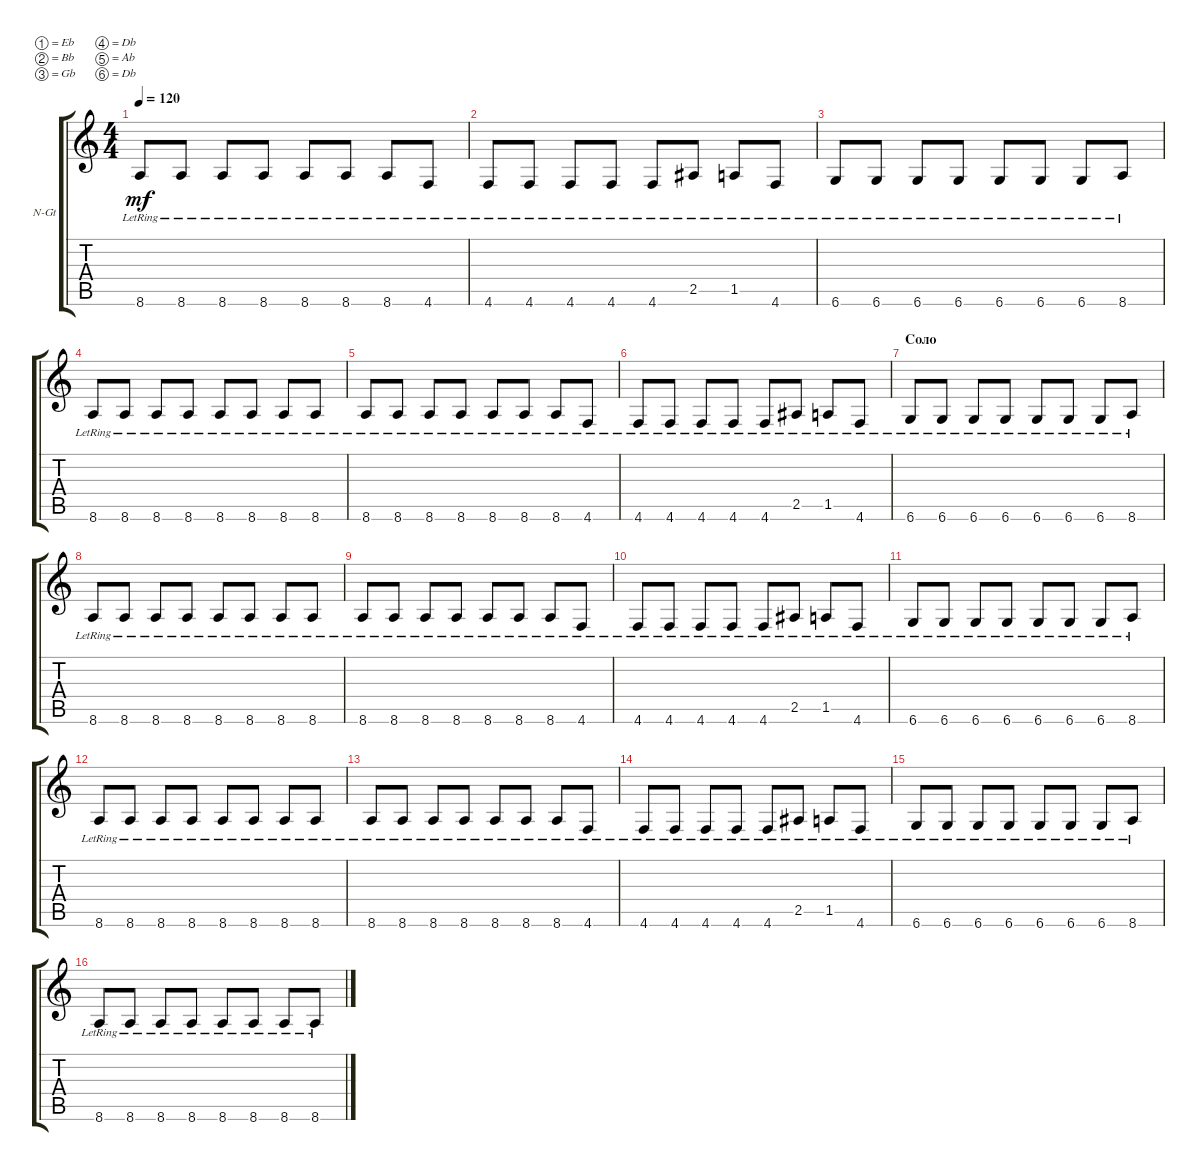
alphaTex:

\defaultSystemsLayout 4
\bracketExtendMode groupsimilarinstruments
\firstSystemTrackNameOrientation horizontal
\otherSystemsTrackNameOrientation horizontal
\track ("Nylon Guitar" "N-Gt") {instrument acousticguitarnylon}
\staff {score tabs}
\tuning (Eb4 Bb3 Gb3 Db3 Ab2 Db2)
\ts (4 4)
\tempo 120
\clef g2
\ks c
8.6{lr}.8{dy mf} 8.6{lr}.8 8.6{lr}.8 8.6{lr}.8 8.6{lr}.8 8.6{lr}.8 8.6{lr}.8 4.6{lr}.8 |
4.6{lr}.8 4.6{lr}.8 4.6{lr}.8 4.6{lr}.8 4.6{lr}.8 2.5{lr}.8 1.5{lr}.8 4.6{lr}.8 |
6.6{lr}.8 6.6{lr}.8 6.6{lr}.8 6.6{lr}.8 6.6{lr}.8 6.6{lr}.8 6.6{lr}.8 8.6{lr}.8 |
8.6{lr}.8 8.6{lr}.8 8.6{lr}.8 8.6{lr}.8 8.6{lr}.8 8.6{lr}.8 8.6{lr}.8 8.6{lr}.8 |
8.6{lr}.8 8.6{lr}.8 8.6{lr}.8 8.6{lr}.8 8.6{lr}.8 8.6{lr}.8 8.6{lr}.8 4.6{lr}.8 |
4.6{lr}.8 4.6{lr}.8 4.6{lr}.8 4.6{lr}.8 4.6{lr}.8 2.5{lr}.8 1.5{lr}.8 4.6{lr}.8 |
\section ("" "Соло")
6.6{lr}.8 6.6{lr}.8 6.6{lr}.8 6.6{lr}.8 6.6{lr}.8 6.6{lr}.8 6.6{lr}.8 8.6{lr}.8 |
8.6{lr}.8 8.6{lr}.8 8.6{lr}.8 8.6{lr}.8 8.6{lr}.8 8.6{lr}.8 8.6{lr}.8 8.6{lr}.8 |
8.6{lr}.8 8.6{lr}.8 8.6{lr}.8 8.6{lr}.8 8.6{lr}.8 8.6{lr}.8 8.6{lr}.8 4.6{lr}.8 |
4.6{lr}.8 4.6{lr}.8 4.6{lr}.8 4.6{lr}.8 4.6{lr}.8 2.5{lr}.8 1.5{lr}.8 4.6{lr}.8 |
6.6{lr}.8 6.6{lr}.8 6.6{lr}.8 6.6{lr}.8 6.6{lr}.8 6.6{lr}.8 6.6{lr}.8 8.6{lr}.8 |
8.6{lr}.8 8.6{lr}.8 8.6{lr}.8 8.6{lr}.8 8.6{lr}.8 8.6{lr}.8 8.6{lr}.8 8.6{lr}.8 |
8.6{lr}.8 8.6{lr}.8 8.6{lr}.8 8.6{lr}.8 8.6{lr}.8 8.6{lr}.8 8.6{lr}.8 4.6{lr}.8 |
4.6{lr}.8 4.6{lr}.8 4.6{lr}.8 4.6{lr}.8 4.6{lr}.8 2.5{lr}.8 1.5{lr}.8 4.6{lr}.8 |
6.6{lr}.8 6.6{lr}.8 6.6{lr}.8 6.6{lr}.8 6.6{lr}.8 6.6{lr}.8 6.6{lr}.8 8.6{lr}.8 |
8.6{lr}.8 8.6{lr}.8 8.6{lr}.8 8.6{lr}.8 8.6{lr}.8 8.6{lr}.8 8.6{lr}.8 8.6{lr}.8
